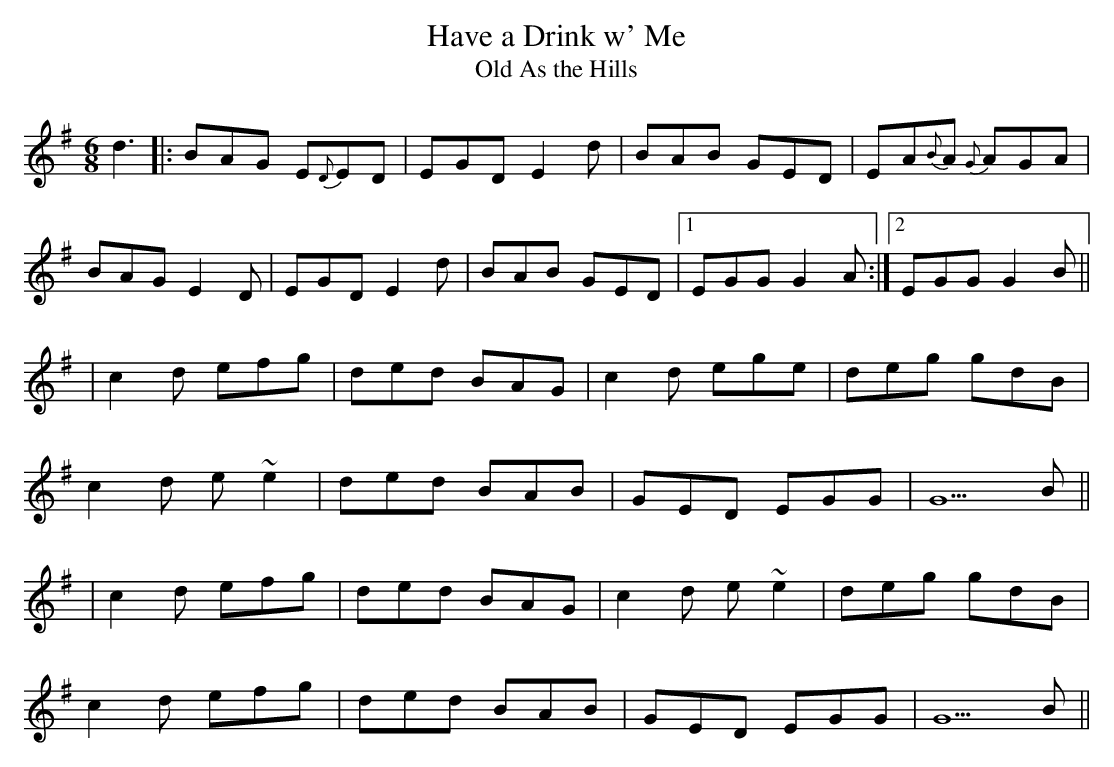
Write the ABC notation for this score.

X:1
T:Have a Drink w' Me
T:Old As the Hills
M:6/8
L:1/8
K:G
d3|:BAG E{D}ED| EGD E2d| BAB GED| EA{B}A {G}AGA|
BAG E2D| EGD E2d|BAB GED|1 EGG G2A:|2 EGG G2B||
|c2d efg|ded BAG|c2d ege|deg gdB|
c2d e~e2|ded BAB|GED EGG |G5B||
|c2d efg|ded BAG|c2d e~e2|deg gdB|
c2d efg|ded BAB|GED EGG |G5B||
